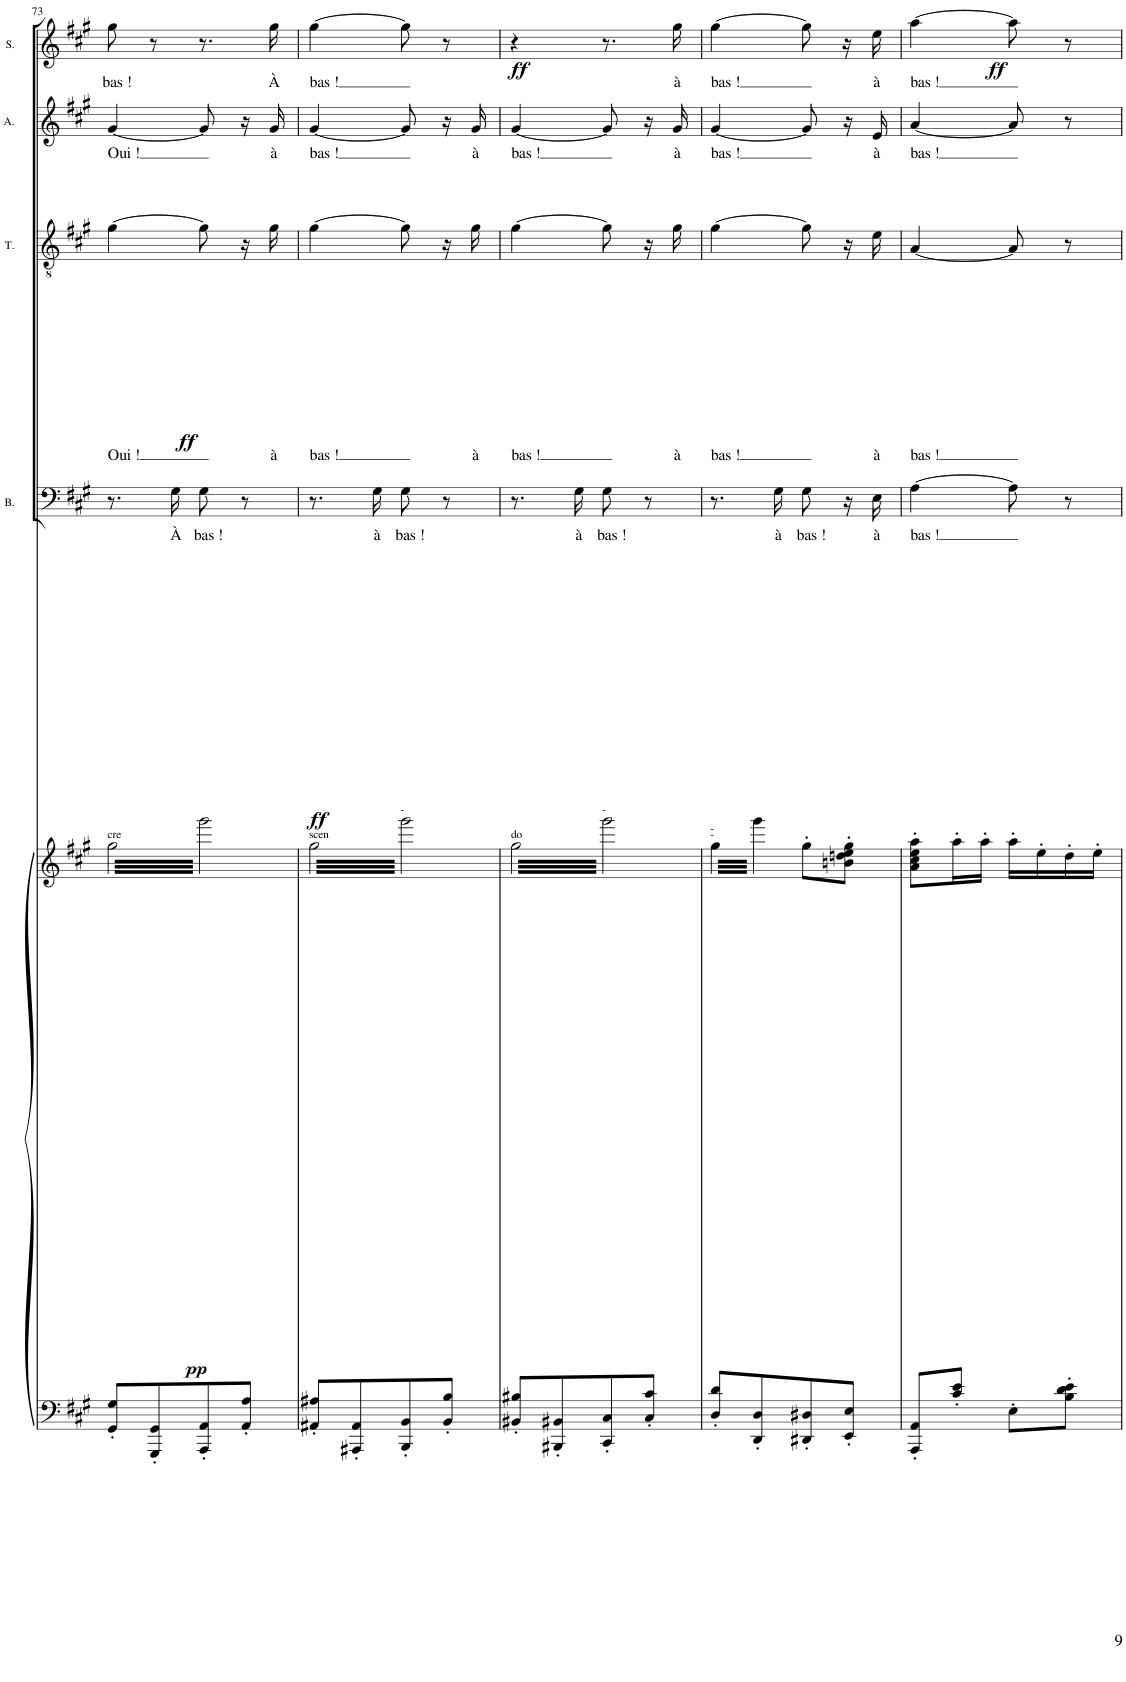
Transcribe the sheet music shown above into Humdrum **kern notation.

**kern	**kern	**dynam	**kern	**text	**dynam	**kern	**text	**dynam	**kern	**text	**kern	**text	**dynam
*part5	*part5	*part5	*part4	*part4	*part4	*part3	*part3	*part3	*part2	*part2	*part1	*part1	*part1
*staff6	*staff5	*staff5/6	*staff4	*staff4	*staff4	*staff3	*staff3	*staff3	*staff2	*staff2	*staff1	*staff1	*staff1
*I"Piano	*	*	*I"BASSES	*	*	*I"TENORS.	*	*	*I"ALTI.	*	*I"SOPRANI	*	*
*I'Pno	*	*	*I'B.	*	*	*I'T.	*	*	*I'A.	*	*I'S.	*	*
!!LO:PB:g=z
*clefF4	*clefG2	*	*clefF4	*	*	*clefGv2	*	*	*clefG2	*	*clefG2	*	*
*k[f#c#g#]	*k[f#c#g#]	*	*k[f#c#g#]	*	*	*k[f#c#g#]	*	*	*k[f#c#g#]	*	*k[f#c#g#]	*	*
*M2/4	*M2/4	*	*M2/4	*	*	*M2/4	*	*	*M2/4	*	*M2/4	*	*
=73	=73	=73	=73	=73	=73	=73	=73	=73	=73	=73	=73	=73	=73
!	!LO:TX:a:t=cre	!	!	!	!	!	!	!	!	!	!	!	!
!	!	!LO:DY:b	!	!	!	!	!LO:LY:b	!LO:DY:b	!	!LO:LY:b	!	!LO:LY:b	!
*	*tremolo	*	*	*	*	*	*	*	*	*	*	*	*
8GG#/' 8G#/'L	64gg#\LLLL	pp	8.r	.	.	[4g#\	Oui !	ff	[4g#/	Oui !	8gg#\	bas !	.
.	64ggg#\	.	.	.	.	.	.	.	.	.	.	.	.
.	64gg#\	.	.	.	.	.	.	.	.	.	.	.	.
.	64ggg#\	.	.	.	.	.	.	.	.	.	.	.	.
.	64gg#\	.	.	.	.	.	.	.	.	.	.	.	.
.	64ggg#\	.	.	.	.	.	.	.	.	.	.	.	.
.	64gg#\	.	.	.	.	.	.	.	.	.	.	.	.
.	64ggg#\	.	.	.	.	.	.	.	.	.	.	.	.
8GGG#/' 8GG#/'	64gg#\	.	.	.	.	.	.	.	.	.	8r	.	.
.	64ggg#\	.	.	.	.	.	.	.	.	.	.	.	.
.	64gg#\	.	.	.	.	.	.	.	.	.	.	.	.
.	64ggg#\	.	.	.	.	.	.	.	.	.	.	.	.
!	!	!	!	!LO:LY:b	!LO:DY:b	!	!	!	!	!	!	!	!
.	64gg#\	.	16G#\	À	ff	.	.	.	.	.	.	.	.
.	64ggg#\	.	.	.	.	.	.	.	.	.	.	.	.
.	64gg#\	.	.	.	.	.	.	.	.	.	.	.	.
.	64ggg#\	.	.	.	.	.	.	.	.	.	.	.	.
!	!	!	!	!LO:LY:b	!	!	!	!	!	!	!	!	!
8AAA/' 8AA/'	64gg#\	.	8G#\	bas !	.	8g#\]	.	.	8g#/]	.	8.r	.	.
.	64ggg#\	.	.	.	.	.	.	.	.	.	.	.	.
.	64gg#\	.	.	.	.	.	.	.	.	.	.	.	.
.	64ggg#\	.	.	.	.	.	.	.	.	.	.	.	.
.	64gg#\	.	.	.	.	.	.	.	.	.	.	.	.
.	64ggg#\	.	.	.	.	.	.	.	.	.	.	.	.
.	64gg#\	.	.	.	.	.	.	.	.	.	.	.	.
.	64ggg#\	.	.	.	.	.	.	.	.	.	.	.	.
8AA/' 8A/'J	64gg#\	.	8r	.	.	16r	.	.	16r	.	.	.	.
.	64ggg#\	.	.	.	.	.	.	.	.	.	.	.	.
.	64gg#\	.	.	.	.	.	.	.	.	.	.	.	.
.	64ggg#\	.	.	.	.	.	.	.	.	.	.	.	.
!	!	!	!	!	!	!	!LO:LY:b	!	!	!LO:LY:b	!	!LO:LY:b	!LO:DY:b
.	64gg#\	.	.	.	.	16g#\	à	.	16g#/	à	16gg#\	À	ff
.	64ggg#\	.	.	.	.	.	.	.	.	.	.	.	.
.	64gg#\	.	.	.	.	.	.	.	.	.	.	.	.
.	64ggg#\JJJJ	.	.	.	.	.	.	.	.	.	.	.	.
=74	=74	=74	=74	=74	=74	=74	=74	=74	=74	=74	=74	=74	=74
!	!LO:TX:a:t=scen	!	!	!	!	!	!	!	!	!	!	!	!
!	!	!	!	!	!	!	!LO:LY:b	!	!	!LO:LY:b	!	!LO:LY:b	!
8AA#X/' 8A#X/'L	64gg#\LLLL	.	8.r	.	.	[4g#\	bas !	.	[4g#/	bas !	[4gg#\	bas !	.
.	64ggg#\	.	.	.	.	.	.	.	.	.	.	.	.
.	64gg#\	.	.	.	.	.	.	.	.	.	.	.	.
.	64ggg#\	.	.	.	.	.	.	.	.	.	.	.	.
.	64gg#\	.	.	.	.	.	.	.	.	.	.	.	.
.	64ggg#\	.	.	.	.	.	.	.	.	.	.	.	.
.	64gg#\	.	.	.	.	.	.	.	.	.	.	.	.
.	64ggg#\	.	.	.	.	.	.	.	.	.	.	.	.
8AAA#X/' 8AA#/'	64gg#\	.	.	.	.	.	.	.	.	.	.	.	.
.	64ggg#\	.	.	.	.	.	.	.	.	.	.	.	.
.	64gg#\	.	.	.	.	.	.	.	.	.	.	.	.
.	64ggg#\	.	.	.	.	.	.	.	.	.	.	.	.
!	!	!	!	!LO:LY:b	!	!	!	!	!	!	!	!	!
.	64gg#\	.	16G#\	à	.	.	.	.	.	.	.	.	.
.	64ggg#\	.	.	.	.	.	.	.	.	.	.	.	.
.	64gg#\	.	.	.	.	.	.	.	.	.	.	.	.
.	64ggg#\	.	.	.	.	.	.	.	.	.	.	.	.
!	!LO:TX:a:t=-	!	!	!	!	!	!	!	!	!	!	!	!
!	!	!	!	!LO:LY:b	!	!	!	!	!	!	!	!	!
8BBB/' 8BB/'	64gg#\	.	8G#\	bas !	.	8g#\]	.	.	8g#/]	.	8gg#\]	.	.
.	64ggg#\	.	.	.	.	.	.	.	.	.	.	.	.
.	64gg#\	.	.	.	.	.	.	.	.	.	.	.	.
.	64ggg#\	.	.	.	.	.	.	.	.	.	.	.	.
.	64gg#\	.	.	.	.	.	.	.	.	.	.	.	.
.	64ggg#\	.	.	.	.	.	.	.	.	.	.	.	.
.	64gg#\	.	.	.	.	.	.	.	.	.	.	.	.
.	64ggg#\	.	.	.	.	.	.	.	.	.	.	.	.
8BB/' 8B/'J	64gg#\	.	8r	.	.	16r	.	.	16r	.	8r	.	.
.	64ggg#\	.	.	.	.	.	.	.	.	.	.	.	.
.	64gg#\	.	.	.	.	.	.	.	.	.	.	.	.
.	64ggg#\	.	.	.	.	.	.	.	.	.	.	.	.
!	!	!	!	!	!	!	!LO:LY:b	!	!	!LO:LY:b	!	!	!
.	64gg#\	.	.	.	.	16g#\	à	.	16g#/	à	.	.	.
.	64ggg#\	.	.	.	.	.	.	.	.	.	.	.	.
.	64gg#\	.	.	.	.	.	.	.	.	.	.	.	.
.	64ggg#\JJJJ	.	.	.	.	.	.	.	.	.	.	.	.
=75	=75	=75	=75	=75	=75	=75	=75	=75	=75	=75	=75	=75	=75
!	!LO:TX:a:t=do	!	!	!	!	!	!	!	!	!	!	!	!
!	!	!	!	!	!	!	!LO:LY:b	!	!	!LO:LY:b	!	!	!
8BB#X/' 8B#X/'L	64gg#\LLLL	.	8.r	.	.	[4g#\	bas !	.	[4g#/	bas !	4r	.	.
.	64ggg#\	.	.	.	.	.	.	.	.	.	.	.	.
.	64gg#\	.	.	.	.	.	.	.	.	.	.	.	.
.	64ggg#\	.	.	.	.	.	.	.	.	.	.	.	.
.	64gg#\	.	.	.	.	.	.	.	.	.	.	.	.
.	64ggg#\	.	.	.	.	.	.	.	.	.	.	.	.
.	64gg#\	.	.	.	.	.	.	.	.	.	.	.	.
.	64ggg#\	.	.	.	.	.	.	.	.	.	.	.	.
8BBB#X/' 8BB#X/'	64gg#\	.	.	.	.	.	.	.	.	.	.	.	.
.	64ggg#\	.	.	.	.	.	.	.	.	.	.	.	.
.	64gg#\	.	.	.	.	.	.	.	.	.	.	.	.
.	64ggg#\	.	.	.	.	.	.	.	.	.	.	.	.
!	!	!	!	!LO:LY:b	!	!	!	!	!	!	!	!	!
.	64gg#\	.	16G#\	à	.	.	.	.	.	.	.	.	.
.	64ggg#\	.	.	.	.	.	.	.	.	.	.	.	.
.	64gg#\	.	.	.	.	.	.	.	.	.	.	.	.
.	64ggg#\	.	.	.	.	.	.	.	.	.	.	.	.
!	!LO:TX:a:t=-	!	!	!	!	!	!	!	!	!	!	!	!
!	!	!	!	!LO:LY:b	!	!	!	!	!	!	!	!	!
8CC#/' 8C#/'	64gg#\	.	8G#\	bas !	.	8g#\]	.	.	8g#/]	.	8.r	.	.
.	64ggg#\	.	.	.	.	.	.	.	.	.	.	.	.
.	64gg#\	.	.	.	.	.	.	.	.	.	.	.	.
.	64ggg#\	.	.	.	.	.	.	.	.	.	.	.	.
.	64gg#\	.	.	.	.	.	.	.	.	.	.	.	.
.	64ggg#\	.	.	.	.	.	.	.	.	.	.	.	.
.	64gg#\	.	.	.	.	.	.	.	.	.	.	.	.
.	64ggg#\	.	.	.	.	.	.	.	.	.	.	.	.
8C#/' 8c#/'J	64gg#\	.	8r	.	.	16r	.	.	16r	.	.	.	.
.	64ggg#\	.	.	.	.	.	.	.	.	.	.	.	.
.	64gg#\	.	.	.	.	.	.	.	.	.	.	.	.
.	64ggg#\	.	.	.	.	.	.	.	.	.	.	.	.
!	!	!	!	!	!	!	!LO:LY:b	!	!	!LO:LY:b	!	!LO:LY:b	!
.	64gg#\	.	.	.	.	16g#\	à	.	16g#/	à	16gg#\	à	.
.	64ggg#\	.	.	.	.	.	.	.	.	.	.	.	.
.	64gg#\	.	.	.	.	.	.	.	.	.	.	.	.
.	64ggg#\JJJJ	.	.	.	.	.	.	.	.	.	.	.	.
=76	=76	=76	=76	=76	=76	=76	=76	=76	=76	=76	=76	=76	=76
!	!LO:TX:a:t=-	!	!	!	!	!	!	!	!	!	!	!	!
!	!LO:TX:a:t=-	!	!	!	!	!	!	!	!	!	!	!	!
!	!	!	!	!	!	!	!LO:LY:b	!	!	!LO:LY:b	!	!LO:LY:b	!
8D/' 8d/'L	64gg#\LLLL	.	8.r	.	.	[4g#\	bas !	.	[4g#/	bas !	[4gg#\	bas !	.
.	64ggg#\	.	.	.	.	.	.	.	.	.	.	.	.
.	64gg#\	.	.	.	.	.	.	.	.	.	.	.	.
.	64ggg#\	.	.	.	.	.	.	.	.	.	.	.	.
.	64gg#\	.	.	.	.	.	.	.	.	.	.	.	.
.	64ggg#\	.	.	.	.	.	.	.	.	.	.	.	.
.	64gg#\	.	.	.	.	.	.	.	.	.	.	.	.
.	64ggg#\	.	.	.	.	.	.	.	.	.	.	.	.
8DD/' 8D/'	64gg#\	.	.	.	.	.	.	.	.	.	.	.	.
.	64ggg#\	.	.	.	.	.	.	.	.	.	.	.	.
.	64gg#\	.	.	.	.	.	.	.	.	.	.	.	.
.	64ggg#\	.	.	.	.	.	.	.	.	.	.	.	.
!	!	!	!	!LO:LY:b	!	!	!	!	!	!	!	!	!
.	64gg#\	.	16G#\	à	.	.	.	.	.	.	.	.	.
.	64ggg#\	.	.	.	.	.	.	.	.	.	.	.	.
.	64gg#\	.	.	.	.	.	.	.	.	.	.	.	.
.	64ggg#\JJJJ	.	.	.	.	.	.	.	.	.	.	.	.
*	*Xtremolo	*	*	*	*	*	*	*	*	*	*	*	*
!	!	!	!	!LO:LY:b	!	!	!	!	!	!	!	!	!
8DD#X/' 8D#X/'	8gg#'\L	.	8G#\	bas !	.	8g#\]	.	.	8g#/]	.	8gg#\]	.	.
.	.	.	.	.	.	.	.	.	.	.	.	.	.
.	.	.	.	.	.	.	.	.	.	.	.	.	.
.	.	.	.	.	.	.	.	.	.	.	.	.	.
.	.	.	.	.	.	.	.	.	.	.	.	.	.
.	.	.	.	.	.	.	.	.	.	.	.	.	.
.	.	.	.	.	.	.	.	.	.	.	.	.	.
.	.	.	.	.	.	.	.	.	.	.	.	.	.
!	!	!LO:DY:b=2	!	!	!	!	!	!	!	!	!	!	!LO:DY:b
8EE/' 8E/'J	8bn\' 8ddn\' 8ee\' 8gg#\'J	ff	16r	.	.	16r	.	.	16r	.	16r	.	ff
!	!	!	!	!LO:LY:b	!	!	!LO:LY:b	!	!	!LO:LY:b	!	!LO:LY:b	!
.	.	.	16E\	à	.	16e\	à	.	16e/	à	16ee\	à	.
=77	=77	=77	=77	=77	=77	=77	=77	=77	=77	=77	=77	=77	=77
!	!	!	!	!LO:LY:b	!	!	!LO:LY:b	!	!	!LO:LY:b	!	!LO:LY:b	!
8AAA/' 8AA/'L	8a\' 8cc#\' 8ee\' 8aa\'L	.	[4A\	bas !	.	[4A/	bas !	.	[4a/	bas !	[4aa\	bas !	.
8c#/' 8e/'J	16aa'\L	.	.	.	.	.	.	.	.	.	.	.	.
.	16aa'\JJ	.	.	.	.	.	.	.	.	.	.	.	.
8E'\L	16aa'\LL	.	8A\]	.	.	8A/]	.	.	8a/]	.	8aa\]	.	.
.	16ee'\	.	.	.	.	.	.	.	.	.	.	.	.
8B\' 8d\' 8e\'J	16dd'\	.	8r	.	.	8r	.	.	8r	.	8r	.	.
.	16ee'\JJ	.	.	.	.	.	.	.	.	.	.	.	.
=	=	=	=	=	=	=	=	=	=	=	=	=	=
*-	*-	*-	*-	*-	*-	*-	*-	*-	*-	*-	*-	*-	*-
